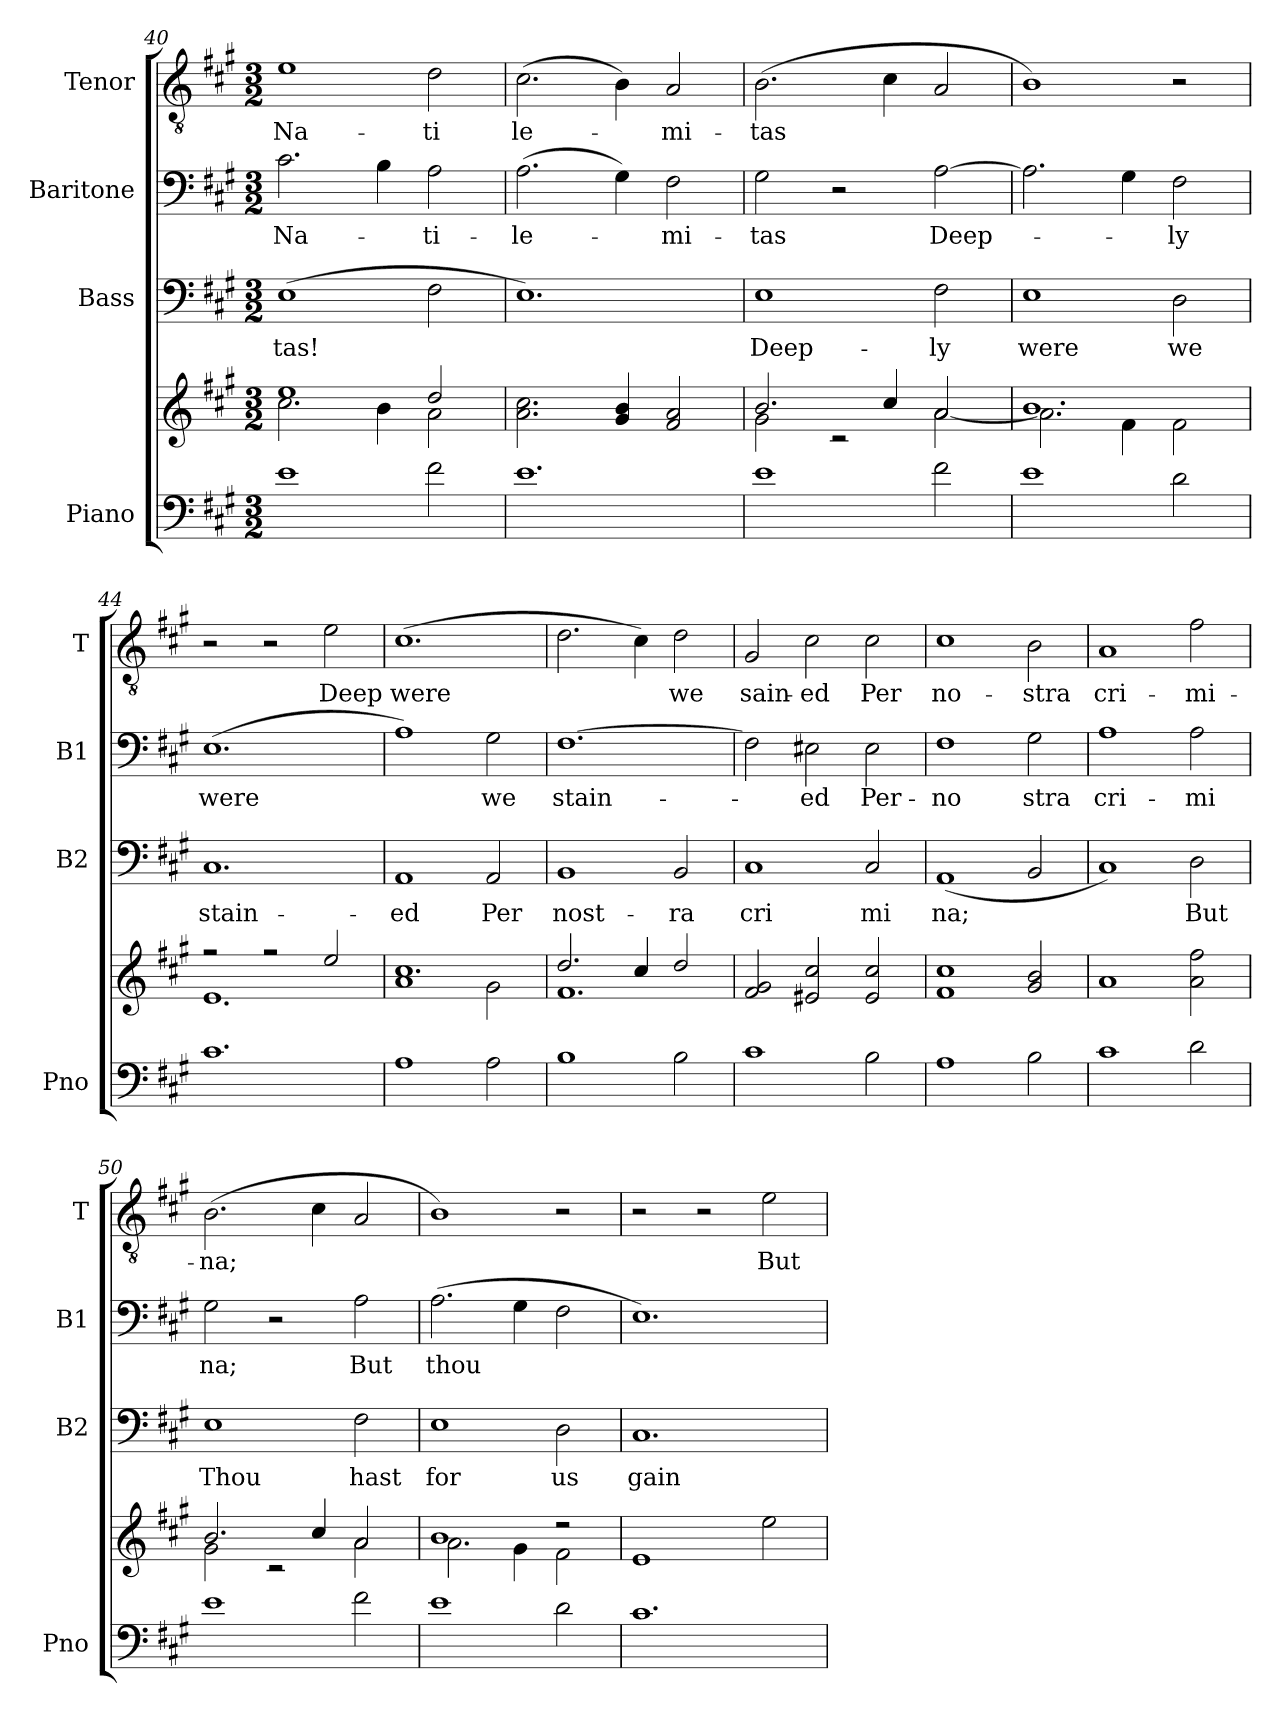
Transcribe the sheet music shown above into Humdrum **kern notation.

**kern	**kern	**kern	**text	**kern	**text	**kern	**text
*part4	*part4	*part3	*part3	*part2	*part2	*part1	*part1
*staff5	*staff4	*staff3	*staff3	*staff2	*staff2	*staff1	*staff1
*I"Piano	*	*I"Bass	*	*I"Baritone	*	*I"Tenor	*
*I'Pno	*	*I'B2	*	*I'B1	*	*I'T	*
*clefF4	*clefG2	*clefF4	*	*clefF4	*	*clefGv2	*
*k[f#c#g#]	*k[f#c#g#]	*k[f#c#g#]	*	*k[f#c#g#]	*	*k[f#c#g#]	*
*A:	*A:	*A:	*	*A:	*	*A:	*
*M3/2	*M3/2	*M3/2	*	*M3/2	*	*M3/2	*
=40	=40	=40	=40	=40	=40	=40	=40
*	*^	*	*	*	*	*	*
1e	1ee	2.cc#	(<1E	tas!	2.c#	Na-	1e	Na-
.	.	4b	.	.	4B	.	.	.
2f#	2dd	2a	2F#	.	2A	-ti-	2d	-ti
*	*v	*v	*	*	*	*	*	*
=41	=41	=41	=41	=41	=41	=41	=41
1.e	2.a 2.cc#	1.E)	.	(<2.A	-le-	(<2.c#	le-
.	4g# 4b	.	.	4G#)	.	4B)	.
.	2f# 2a	.	.	2F#	-mi-	2A	-mi-
=42	=42	=42	=42	=42	=42	=42	=42
*	*^	*	*	*	*	*	*
1e	2.b	2g#	1E	Deep-	2G#	-tas	(<2.B	-tas
.	.	2r	.	.	2r	.	.	.
.	4cc#	.	.	.	.	.	4c#	.
2f#	2a	[2a	2F#	-ly	[2A	Deep-	2A	.
=43	=43	=43	=43	=43	=43	=43	=43	=43
1e	1.b	2.a]	1E	were	2.A]	.	1B)	.
.	.	4f#	.	.	4G#	.	.	.
2d	.	2f#	2D	we	2F#	-ly	2r	.
=44	=44	=44	=44	=44	=44	=44	=44	=44
1.c#	2r	1.e	1.C#	stain-	(<1.E	were	2r	.
.	2r	.	.	.	.	.	2r	.
.	2ee	.	.	.	.	.	2e	Deep
=45	=45	=45	=45	=45	=45	=45	=45	=45
1A	1.cc#	1a	1AA	-ed	1A)	.	(<1.c#	were
2A	.	2g#	2AA	Per	2G#	we	.	.
=46	=46	=46	=46	=46	=46	=46	=46	=46
1B	2.dd	1.f#	1BB	nost-	[1.F#	stain-	2.d	.
.	4cc#	.	.	.	.	.	4c#)	.
2B	2dd	.	2BB	-ra	.	.	2d	we
*	*v	*v	*	*	*	*	*	*
=47	=47	=47	=47	=47	=47	=47	=47
1c#	2f# 2g#	1C#	cri	2F#]	.	2G#	sain-
.	2e#X 2cc#	.	.	2E#X	-ed	2c#	-ed
2B	2e# 2cc#	2C#	mi	2E#	Per-	2c#	Per
=48	=48	=48	=48	=48	=48	=48	=48
1A	1f# 1cc#	(<1AA	na;	1F#	-no	1c#	no-
2B	2g# 2b	2BB	.	2G#	stra	2B	-stra
=49	=49	=49	=49	=49	=49	=49	=49
1c#	1a	1C#)	.	1A	cri-	1A	cri-
2d	2a 2ff#	2D	But	2A	-mi	2f#	-mi-
=50	=50	=50	=50	=50	=50	=50	=50
*	*^	*	*	*	*	*	*
1e	2.b	2g#	1E	Thou	2G#	na;	(<2.B	-na;
.	.	2r	.	.	2r	.	.	.
.	4cc#	.	.	.	.	.	4c#	.
2f#	2a	2a	2F#	hast	2A	But	2A	.
=51	=51	=51	=51	=51	=51	=51	=51	=51
1e	1b	2.a	1E	for	(<2.A	thou	1B)	.
.	.	4g#	.	.	4G#	.	.	.
2d	2r	2f#	2D	us	2F#	.	2r	.
*	*v	*v	*	*	*	*	*	*
=52	=52	=52	=52	=52	=52	=52	=52
1.c#	1e	1.C#	gain-	1.E)	.	2r	.
.	.	.	.	.	.	2r	.
.	2ee	.	.	.	.	2e	But
=	=	=	=	=	=	=	=
*-	*-	*-	*-	*-	*-	*-	*-
